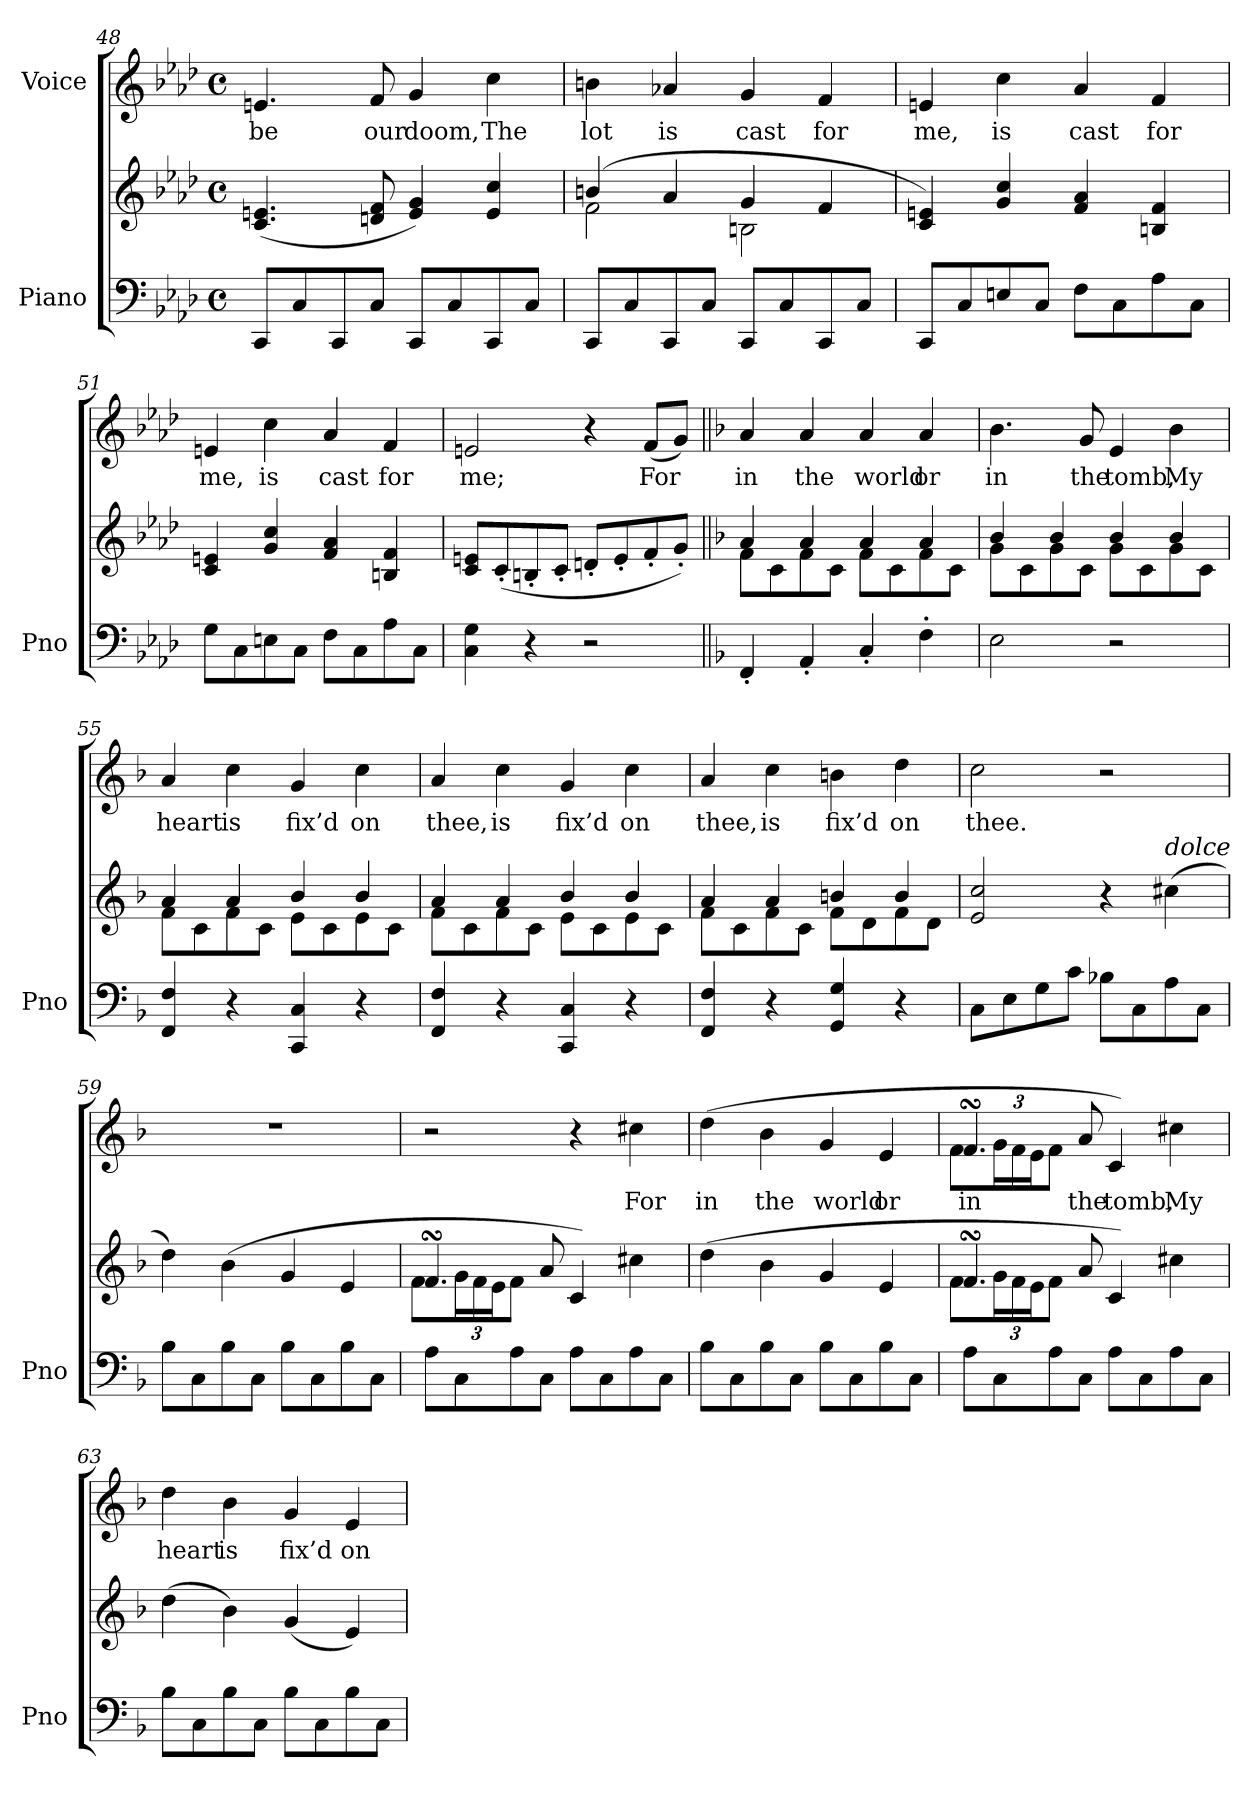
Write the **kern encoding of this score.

**kern	**kern	**kern	**text
*part2	*part2	*part1	*part1
*staff3	*staff2	*staff1	*staff1
*I"Piano	*	*I"Voice	*
*I'Pno	*	*	*
*clefF4	*clefG2	*clefG2	*
*k[b-e-a-d-]	*k[b-e-a-d-]	*k[b-e-a-d-]	*
*M4/4	*M4/4	*M4/4	*
*met(c)	*met(c)	*met(c)	*
=48	=48	=48	=48
8CC/L	(4.c/ 4.en/	4.en/	be
8C/	.	.	.
8CC/	.	.	.
8C/J	8dn/ 8f/	8f/	our
8CC/L	4e/ 4g/)	4g/	doom,
8C/	.	.	.
8CC/	4e/ 4cc/	4cc\	The
8C/J	.	.	.
=49	=49	=49	=49
*	*^	*	*
8CC/L	(4bn/	2f\	4bn\	lot
8C/	.	.	.	.
8CC/	4a-/	.	4a-X/	is
8C/J	.	.	.	.
8CC/L	4g/	2Bn\	4g/	cast
8C/	.	.	.	.
8CC/	4f/	.	4f/	for
8C/J	.	.	.	.
*	*v	*v	*	*
=50	=50	=50	=50
8CC/L	4c/ 4en/)	4en/	me,
8C/	.	.	.
8En/	4g/ 4cc/	4cc\	is
8C/J	.	.	.
8F\L	4f/ 4a-/	4a-/	cast
8C\	.	.	.
8A-\	4Bn/ 4f/	4f/	for
8C\J	.	.	.
=51	=51	=51	=51
8G\L	4c/ 4en/	4en/	me,
8C\	.	.	.
8En\	4g/ 4cc/	4cc\	is
8C\J	.	.	.
8F\L	4f/ 4a-/	4a-/	cast
8C\	.	.	.
8A-\	4Bn/ 4f/	4f/	for
8C\J	.	.	.
=52	=52	=52	=52
4C\ 4G\	8c/ 8en/L	2en/	me;
.	(8c'/	.	.
4r	8Bn'/	.	.
.	8c'/J	.	.
2r	8dn'/L	4r	.
.	8e'/	.	.
.	8f'/	(8f/L	For
.	8g'/J)	8g/J)	.
=53||	=53||	=53||	=53||
*k[b-]	*k[b-]	*k[b-]	*
*	*^	*	*
4FF'/	4a/	8f\L	4a/	in
.	.	8c\	.	.
4AA'/	4a/	8f\	4a/	the
.	.	8c\J	.	.
4C'/	4a/	8f\L	4a/	world
.	.	8c\	.	.
4F'\	4a/	8f\	4a/	or
.	.	8c\J	.	.
=54	=54	=54	=54	=54
2E\	4b-/	8g\L	4.b-\	in
.	.	8c\	.	.
.	4b-/	8g\	.	.
.	.	8c\J	8g/	the
2r	4b-/	8g\L	4e/	tomb,
.	.	8c\	.	.
.	4b-/	8g\	4b-\	My
.	.	8c\J	.	.
=55	=55	=55	=55	=55
4FF/ 4F/	4a/	8f\L	4a/	heart
.	.	8c\	.	.
4r	4a/	8f\	4cc\	is
.	.	8c\J	.	.
4CC/ 4C/	4b-/	8e\L	4g/	fix’d
.	.	8c\	.	.
4r	4b-/	8e\	4cc\	on
.	.	8c\J	.	.
=56	=56	=56	=56	=56
4FF/ 4F/	4a/	8f\L	4a/	thee,
.	.	8c\	.	.
4r	4a/	8f\	4cc\	is
.	.	8c\J	.	.
4CC/ 4C/	4b-/	8e\L	4g/	fix’d
.	.	8c\	.	.
4r	4b-/	8e\	4cc\	on
.	.	8c\J	.	.
=57	=57	=57	=57	=57
4FF/ 4F/	4a/	8f\L	4a/	thee,
.	.	8c\	.	.
4r	4a/	8f\	4cc\	is
.	.	8c\J	.	.
4GG/ 4G/	4bn/	8f\L	4bn\	fix’d
.	.	8d\	.	.
4r	4b/	8f\	4dd\	on
.	.	8d\J	.	.
*	*v	*v	*	*
=58	=58	=58	=58
8C\L	2e/ 2cc/	2cc\	thee.
8E\	.	.	.
8G\	.	.	.
8c\J	.	.	.
8B-X\L	4r	2r	.
8C\	.	.	.
!	!LO:TX:i:t=dolce	!	!
8A\	(4cc#X\	.	.
8C\J	.	.	.
=59	=59	=59	=59
8B-\L	4dd\)	1r	.
8C\	.	.	.
8B-\	(4b-\	.	.
8C\J	.	.	.
8B-\L	4g/	.	.
8C\	.	.	.
8B-\	4e/	.	.
8C\J	.	.	.
=60	=60	=60	=60
*	*^	*	*
8A\L	4.fsSSs/	8f!L	2r	.
*	*	*Xbrackettup	*	*
8C\	.	24g!L	.	.
.	.	24f!	.	.
.	.	24e!J	.	.
8A\	.	8f!J	.	.
8C\J	8a/	2ryy	.	.
8A\L	4c/)	.	4r	.
8C\	.	.	.	.
8A\	4cc#X\	.	4cc#X\	For
8C\J	.	8ryy	.	.
*	*v	*v	*	*
=61	=61	=61	=61
8B-\L	(4dd\	(4dd\	in
8C\	.	.	.
8B-\	4b-\	4b-\	the
8C\J	.	.	.
8B-\L	4g/	4g/	world
8C\	.	.	.
8B-\	4e/	4e/	or
8C\J	.	.	.
=62	=62	=62	=62
*	*^	*	*
!	!	!LO:N:head=solid	!	!
*	*	*	*^	*
8A\L	4.fsSSs/	8f!L	4.fsSSs/	8f!L	in
*	*	*	*	*Xbrackettup	*
8C\	.	24g!L	.	24g!L	.
.	.	24f!	.	24f!	.
.	.	24e!J	.	24e!J	.
8A\	.	8f!J	.	8f!J	.
8C\J	8a/	2ryy	8a/	2ryy	the
8A\L	4c/)	.	4c/)	.	tomb,
8C\	.	.	.	.	.
8A\	4cc#X\	.	4cc#X\	.	My
8C\J	.	8ryy	.	8ryy	.
*	*v	*v	*	*	*
*	*	*v	*v	*
=63	=63	=63	=63
8B-\L	(4dd\	4dd\	heart
8C\	.	.	.
8B-\	4b-\)	4b-\	is
8C\J	.	.	.
8B-\L	(4g/	4g/	fix’d
8C\	.	.	.
8B-\	4e/)	4e/	on
8C\J	.	.	.
=	=	=	=
*-	*-	*-	*-
